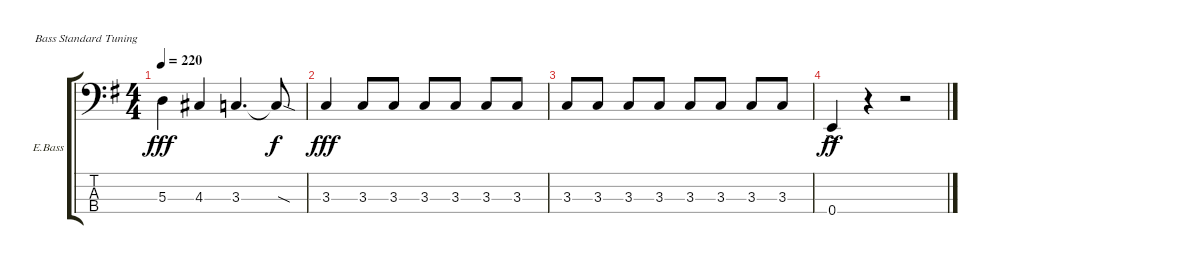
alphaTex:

\bracketExtendMode groupsimilarinstruments
\firstSystemTrackNameOrientation horizontal
\otherSystemsTrackNameOrientation horizontal
\track ("E.Bass" "E.Bass") {instrument electricbassfinger}
\staff {score tabs}
\tuning (G2 D2 A1 E1)
\ts (4 4)
\tempo 220
\clef f4
\ks g
5.3.4{dy fff} 4.3.4 3.3.4{d} 3.3{sod t}.8{dy f} |
3.3.4{dy fff} 3.3.8 3.3.8 3.3.8 3.3.8 3.3.8 3.3.8 |
3.3.8 3.3.8 3.3.8 3.3.8 3.3.8 3.3.8 3.3.8 3.3.8 |
0.4{ac}.4{dy ff} r.4 r.2
